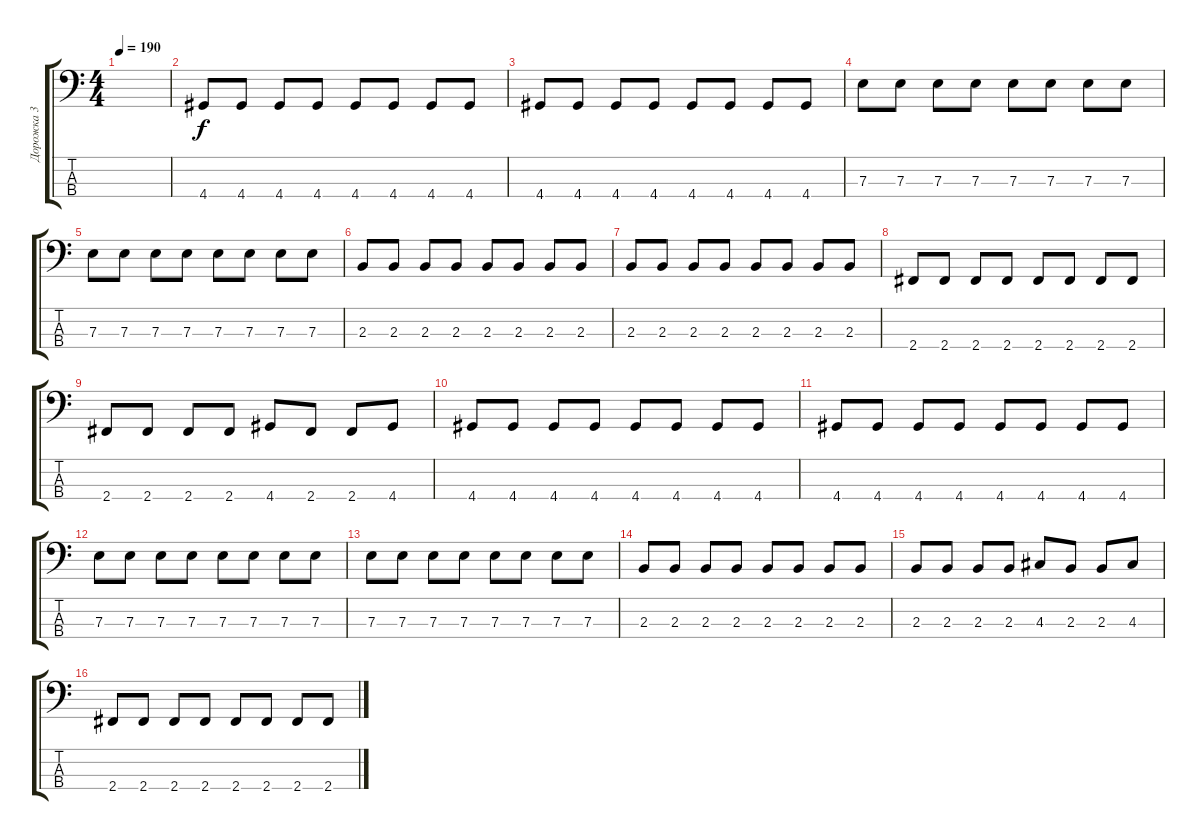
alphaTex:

\track ("Дорожка 3" "Дорожка 3") {instrument electricbasspick}
\staff {score tabs}
\tuning (G2 D2 A1 E1) {hide}
\ts (4 4)
\tempo 190
\clef f4
\ks c
|
4.4.8 4.4.8 4.4.8 4.4.8 4.4.8 4.4.8 4.4.8 4.4.8 |
4.4.8 4.4.8 4.4.8 4.4.8 4.4.8 4.4.8 4.4.8 4.4.8 |
7.3.8 7.3.8 7.3.8 7.3.8 7.3.8 7.3.8 7.3.8 7.3.8 |
7.3.8 7.3.8 7.3.8 7.3.8 7.3.8 7.3.8 7.3.8 7.3.8 |
2.3.8 2.3.8 2.3.8 2.3.8 2.3.8 2.3.8 2.3.8 2.3.8 |
2.3.8 2.3.8 2.3.8 2.3.8 2.3.8 2.3.8 2.3.8 2.3.8 |
2.4.8 2.4.8 2.4.8 2.4.8 2.4.8 2.4.8 2.4.8 2.4.8 |
2.4.8 2.4.8 2.4.8 2.4.8 4.4.8 2.4.8 2.4.8 4.4.8 |
4.4.8 4.4.8 4.4.8 4.4.8 4.4.8 4.4.8 4.4.8 4.4.8 |
4.4.8 4.4.8 4.4.8 4.4.8 4.4.8 4.4.8 4.4.8 4.4.8 |
7.3.8 7.3.8 7.3.8 7.3.8 7.3.8 7.3.8 7.3.8 7.3.8 |
7.3.8 7.3.8 7.3.8 7.3.8 7.3.8 7.3.8 7.3.8 7.3.8 |
2.3.8 2.3.8 2.3.8 2.3.8 2.3.8 2.3.8 2.3.8 2.3.8 |
2.3.8 2.3.8 2.3.8 2.3.8 4.3.8 2.3.8 2.3.8 4.3.8 |
2.4.8 2.4.8 2.4.8 2.4.8 2.4.8 2.4.8 2.4.8 2.4.8
